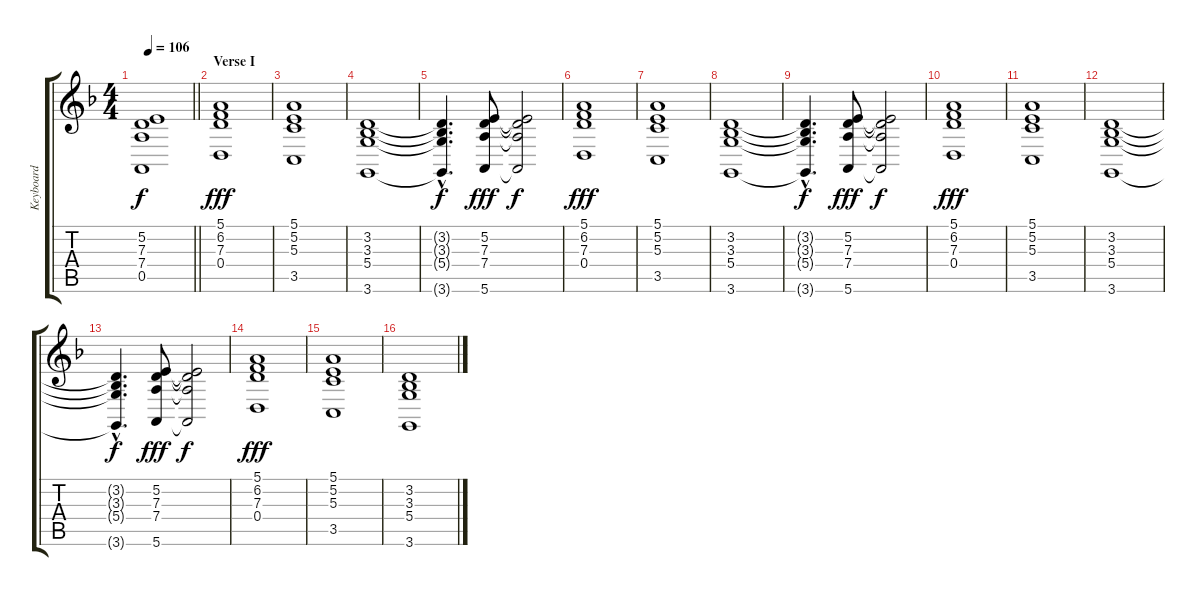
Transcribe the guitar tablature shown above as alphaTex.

\track ("Keyboard" "Keyboard") {instrument synthstrings2}
\staff {score tabs}
\tuning (E4 B3 G3 D3 A2 E2) {hide}
\ts (4 4)
\tempo 106
\clef g2
\barLineRight lightlight
\ks f
(5.2{t} 7.3{t} 7.4{t} 0.5{t}).1{dy f} |
\section ("" "Verse I")
(5.1 6.2 7.3 0.4).1{dy fff} |
(5.1 5.2 5.3 3.5).1 |
(3.2 3.3 5.4 3.6).1 |
(3.2{hac t} 3.3{hac t} 5.4{hac t} 3.6{hac t}).4{d dy f} (5.2 7.3 7.4 5.6).8{dy fff} (5.2{t} 7.3{t} 7.4{t} 5.6{t}).2{dy f} |
(5.1 6.2 7.3 0.4).1{dy fff} |
(5.1 5.2 5.3 3.5).1 |
(3.2 3.3 5.4 3.6).1 |
(3.2{hac t} 3.3{hac t} 5.4{hac t} 3.6{hac t}).4{d dy f} (5.2 7.3 7.4 5.6).8{dy fff} (5.2{t} 7.3{t} 7.4{t} 5.6{t}).2{dy f} |
(5.1 6.2 7.3 0.4).1{dy fff} |
(5.1 5.2 5.3 3.5).1 |
(3.2 3.3 5.4 3.6).1 |
(3.2{hac t} 3.3{hac t} 5.4{hac t} 3.6{hac t}).4{d dy f} (5.2 7.3 7.4 5.6).8{dy fff} (5.2{t} 7.3{t} 7.4{t} 5.6{t}).2{dy f} |
(5.1 6.2 7.3 0.4).1{dy fff} |
(5.1 5.2 5.3 3.5).1 |
(3.2 3.3 5.4 3.6).1
